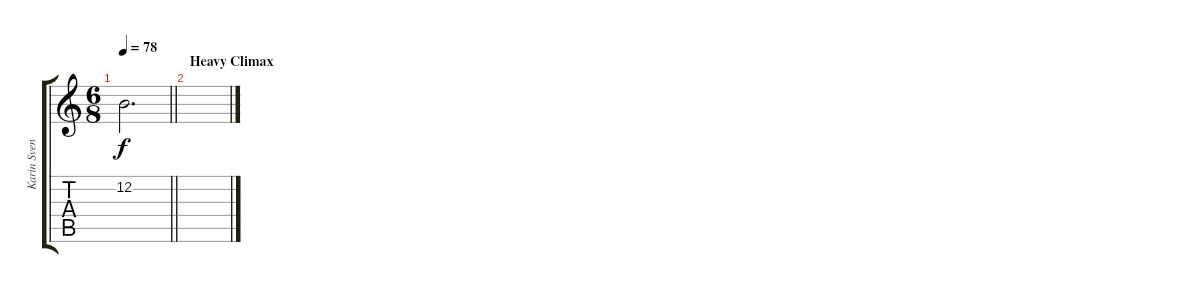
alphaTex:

\track ("Karin Svensson" "Karin Sven") {instrument violin}
\staff {score tabs}
\tuning (E4 B3 G3 D3 A2 E2) {hide}
\ts (6 8)
\tempo 78
\clef g2
\barLineRight lightlight
\ks c
12.2.2{d dy f} |
\section ("" "Heavy Climax")
